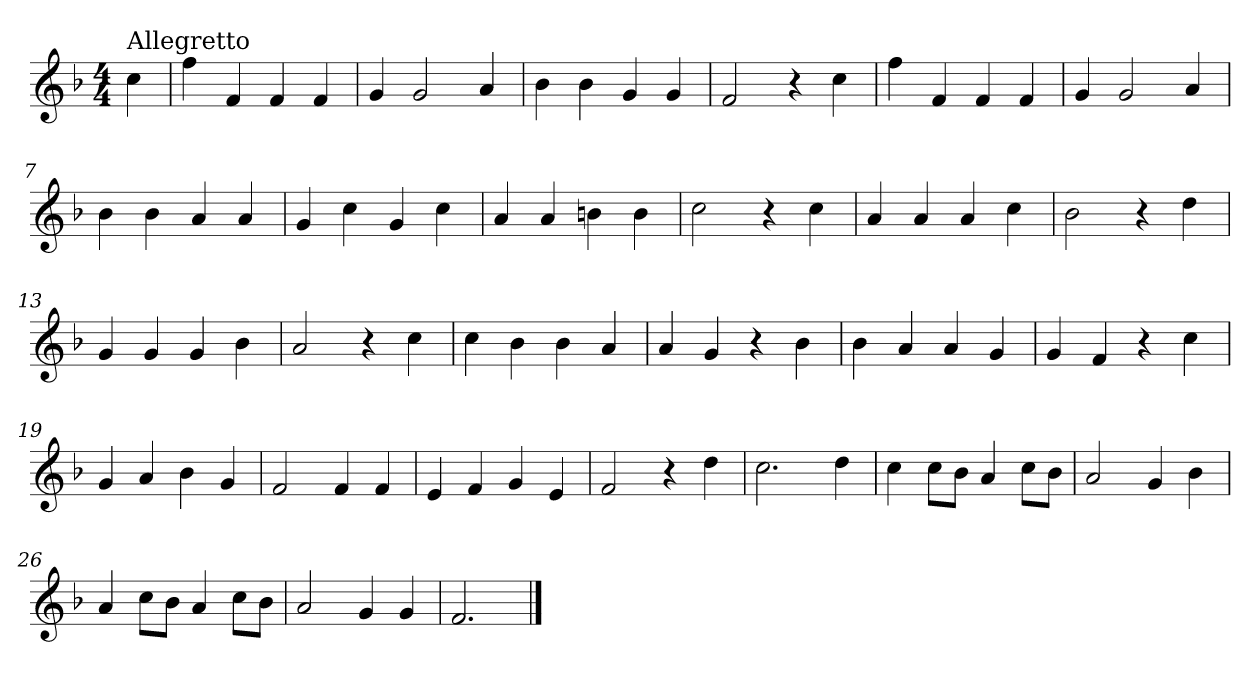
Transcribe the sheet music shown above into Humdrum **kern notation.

**kern
*part1
*staff1
*clefG2
*k[b-]
*F:
*M4/4
=
!LO:TX:a:t=Allegretto
4cc\
=1
4ff\
4f/
4f/
4f/
=2
4g/
2g/
4a/
=3
4b-\
4b-\
4g/
4g/
=4
2f/
4r
4cc\
=5
4ff\
4f/
4f/
4f/
!!LO:LB:g=z
=6
4g/
2g/
4a/
=7
4b-\
4b-\
4a/
4a/
=8
4g/
4cc\
4g/
4cc\
=9
4a/
4a/
4bn\
4b\
=10
2cc\
4r
4cc\
=11
4a/
4a/
4a/
4cc\
!!LO:LB:g=z
=12
2b-\
4r
4dd\
=13
4g/
4g/
4g/
4b-\
=14
2a/
4r
4cc\
=15
4cc\
4b-\
4b-\
4a/
=16
4a/
4g/
4r
4b-\
=17
4b-\
4a/
4a/
4g/
!!LO:LB:g=z
=18
4g/
4f/
4r
4cc\
=19
4g/
4a/
4b-\
4g/
=20
2f/
4f/
4f/
=21
4e/
4f/
4g/
4e/
=22
2f/
4r
4dd\
=23
2.cc\
4dd\
!!LO:LB:g=z
=24
4cc\
8cc\L
8b-\J
4a/
8cc\L
8b-\J
=25
2a/
4g/
4b-\
=26
4a/
8cc\L
8b-\J
4a/
8cc\L
8b-\J
=27
2a/
4g/
4g/
=28
2.f/
==
*-
